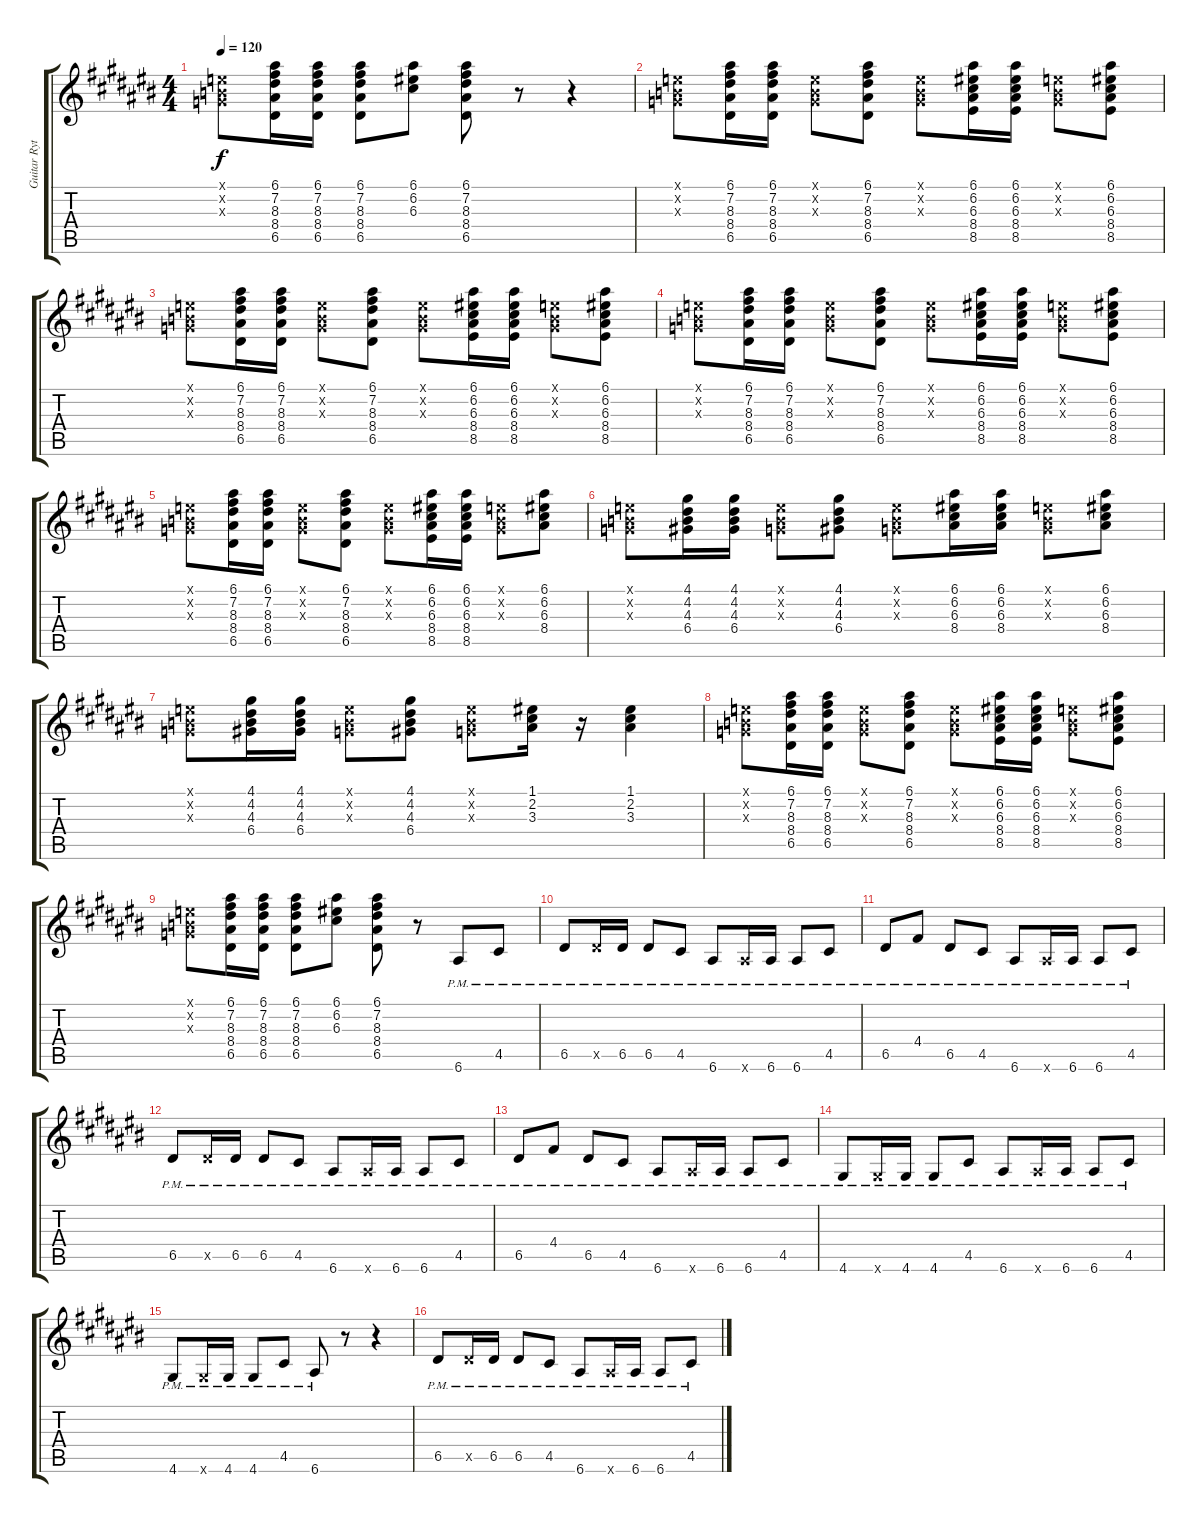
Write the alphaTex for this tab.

\track ("Guitar Rythm" "Guitar Ryt") {instrument electricguitarmuted}
\staff {score tabs}
\tuning (E4 B3 G3 D3 A2 E2) {hide}
\ts (4 4)
\tempo 120
\clef g2
\ks c#
(0.1{x} 0.2{x} 0.3{x}).8{dy f} (6.1 7.2 8.3 8.4 6.5).16 (6.1 7.2 8.3 8.4 6.5).16 (6.1 7.2 8.3 8.4 6.5).8 (6.1 6.2 6.3).8 (6.1 7.2 8.3 8.4 6.5).8 r.8 r.4 |
(0.1{x} 0.2{x} 0.3{x}).8 (6.1 7.2 8.3 8.4 6.5).16 (6.1 7.2 8.3 8.4 6.5).16 (0.1{x} 0.2{x} 0.3{x}).8 (6.1 7.2 8.3 8.4 6.5).8 (0.1{x} 0.2{x} 0.3{x}).8 (6.1 6.2 6.3 8.4 8.5).16 (6.1 6.2 6.3 8.4 8.5).16 (0.1{x} 0.2{x} 0.3{x}).8 (6.1 6.2 6.3 8.4 8.5).8 |
(0.1{x} 0.2{x} 0.3{x}).8 (6.1 7.2 8.3 8.4 6.5).16 (6.1 7.2 8.3 8.4 6.5).16 (0.1{x} 0.2{x} 0.3{x}).8 (6.1 7.2 8.3 8.4 6.5).8 (0.1{x} 0.2{x} 0.3{x}).8 (6.1 6.2 6.3 8.4 8.5).16 (6.1 6.2 6.3 8.4 8.5).16 (0.1{x} 0.2{x} 0.3{x}).8 (6.1 6.2 6.3 8.4 8.5).8 |
(0.1{x} 0.2{x} 0.3{x}).8 (6.1 7.2 8.3 8.4 6.5).16 (6.1 7.2 8.3 8.4 6.5).16 (0.1{x} 0.2{x} 0.3{x}).8 (6.1 7.2 8.3 8.4 6.5).8 (0.1{x} 0.2{x} 0.3{x}).8 (6.1 6.2 6.3 8.4 8.5).16 (6.1 6.2 6.3 8.4 8.5).16 (0.1{x} 0.2{x} 0.3{x}).8 (6.1 6.2 6.3 8.4 8.5).8 |
(0.1{x} 0.2{x} 0.3{x}).8 (6.1 7.2 8.3 8.4 6.5).16 (6.1 7.2 8.3 8.4 6.5).16 (0.1{x} 0.2{x} 0.3{x}).8 (6.1 7.2 8.3 8.4 6.5).8 (0.1{x} 0.2{x} 0.3{x}).8 (6.1 6.2 6.3 8.4 8.5).16 (6.1 6.2 6.3 8.4 8.5).16 (0.1{x} 0.2{x} 0.3{x}).8 (6.1 6.2 6.3 8.4).8 |
(0.1{x} 0.2{x} 0.3{x}).8 (4.1 4.2 4.3 6.4).16 (4.1 4.2 4.3 6.4).16 (0.1{x} 0.2{x} 0.3{x}).8 (4.1 4.2 4.3 6.4).8 (0.1{x} 0.2{x} 0.3{x}).8 (6.1 6.2 6.3 8.4).16 (6.1 6.2 6.3 8.4).16 (0.1{x} 0.2{x} 0.3{x}).8 (6.1 6.2 6.3 8.4).8 |
(0.1{x} 0.2{x} 0.3{x}).8 (4.1 4.2 4.3 6.4).16 (4.1 4.2 4.3 6.4).16 (0.1{x} 0.2{x} 0.3{x}).8 (4.1 4.2 4.3 6.4).8 (0.1{x} 0.2{x} 0.3{x}).8 (1.1 2.2 3.3).16 r.16 (1.1 2.2 3.3).4 |
(0.1{x} 0.2{x} 0.3{x}).8 (6.1 7.2 8.3 8.4 6.5).16 (6.1 7.2 8.3 8.4 6.5).16 (0.1{x} 0.2{x} 0.3{x}).8 (6.1 7.2 8.3 8.4 6.5).8 (0.1{x} 0.2{x} 0.3{x}).8 (6.1 6.2 6.3 8.4 8.5).16 (6.1 6.2 6.3 8.4 8.5).16 (0.1{x} 0.2{x} 0.3{x}).8 (6.1 6.2 6.3 8.4 8.5).8 |
(0.1{x} 0.2{x} 0.3{x}).8 (6.1 7.2 8.3 8.4 6.5).16 (6.1 7.2 8.3 8.4 6.5).16 (6.1 7.2 8.3 8.4 6.5).8 (6.1 6.2 6.3).8 (6.1 7.2 8.3 8.4 6.5).8 r.8 6.6{pm}.8 4.5{pm}.8 |
6.5{pm}.8 6.5{pm x}.16 6.5{pm}.16 6.5{pm}.8 4.5{pm}.8 6.6{pm}.8 6.6{pm x}.16 6.6{pm}.16 6.6{pm}.8 4.5{pm}.8 |
6.5{pm}.8 4.4{pm}.8 6.5{pm}.8 4.5{pm}.8 6.6{pm}.8 6.6{pm x}.16 6.6{pm}.16 6.6{pm}.8 4.5{pm}.8 |
6.5{pm}.8 6.5{pm x}.16 6.5{pm}.16 6.5{pm}.8 4.5{pm}.8 6.6{pm}.8 6.6{pm x}.16 6.6{pm}.16 6.6{pm}.8 4.5{pm}.8 |
6.5{pm}.8 4.4{pm}.8 6.5{pm}.8 4.5{pm}.8 6.6{pm}.8 6.6{pm x}.16 6.6{pm}.16 6.6{pm}.8 4.5{pm}.8 |
4.6{pm}.8 4.6{pm x}.16 4.6{pm}.16 4.6{pm}.8 4.5{pm}.8 6.6{pm}.8 6.6{pm x}.16 6.6{pm}.16 6.6{pm}.8 4.5{pm}.8 |
4.6{pm}.8 4.6{pm x}.16 4.6{pm}.16 4.6{pm}.8 4.5{pm}.8 6.6{pm}.8 r.8 r.4 |
6.5{pm}.8 6.5{pm x}.16 6.5{pm}.16 6.5{pm}.8 4.5{pm}.8 6.6{pm}.8 6.6{pm x}.16 6.6{pm}.16 6.6{pm}.8 4.5{pm}.8
